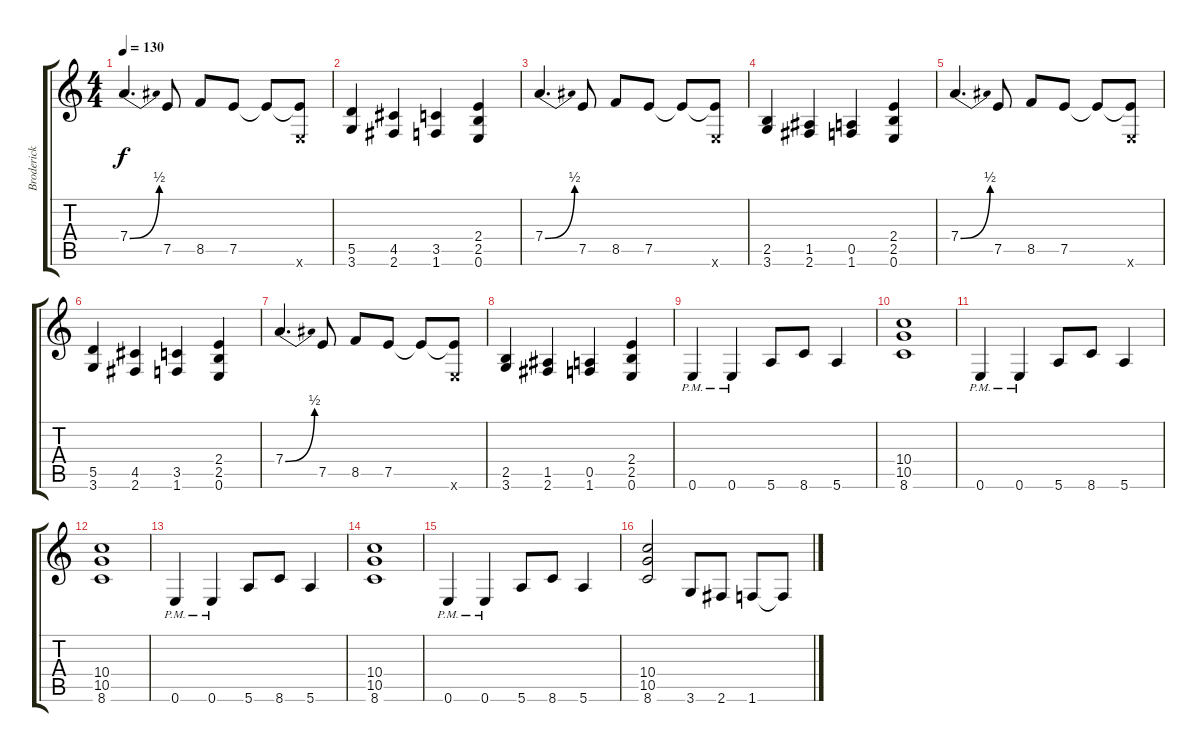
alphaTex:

\track ("Broderick" "Broderick") {instrument overdrivenguitar}
\staff {score tabs}
\tuning (E4 B3 G3 D3 A2 E2) {hide}
\ts (4 4)
\tempo 130
\clef g2
\ks c
7.4{be (bend 0 0 60 2)}.4{d dy f} 7.5.8 8.5.8 7.5.8 7.5{t}.8 (7.5{t} 0.6{x}).8 |
(5.5 3.6).4 (4.5 2.6).4 (3.5 1.6).4 (2.4 2.5 0.6).4 |
7.4{be (bend 0 0 60 2)}.4{d} 7.5.8 8.5.8 7.5.8 7.5{t}.8 (7.5{t} 0.6{x}).8 |
(2.5 3.6).4 (1.5 2.6).4 (0.5 1.6).4 (2.4 2.5 0.6).4 |
7.4{be (bend 0 0 60 2)}.4{d} 7.5.8 8.5.8 7.5.8 7.5{t}.8 (7.5{t} 0.6{x}).8 |
(5.5 3.6).4 (4.5 2.6).4 (3.5 1.6).4 (2.4 2.5 0.6).4 |
7.4{be (bend 0 0 60 2)}.4{d} 7.5.8 8.5.8 7.5.8 7.5{t}.8 (7.5{t} 0.6{x}).8 |
(2.5 3.6).4 (1.5 2.6).4 (0.5 1.6).4 (2.4 2.5 0.6).4 |
0.6{pm}.4 0.6{pm}.4 5.6.8 8.6.8 5.6.4 |
(10.4 10.5 8.6).1 |
0.6{pm}.4 0.6{pm}.4 5.6.8 8.6.8 5.6.4 |
(10.4 10.5 8.6).1 |
0.6{pm}.4 0.6{pm}.4 5.6.8 8.6.8 5.6.4 |
(10.4 10.5 8.6).1 |
0.6{pm}.4 0.6{pm}.4 5.6.8 8.6.8 5.6.4 |
(10.4 10.5 8.6).2 3.6.8 2.6.8 1.6.8 1.6{t}.8
